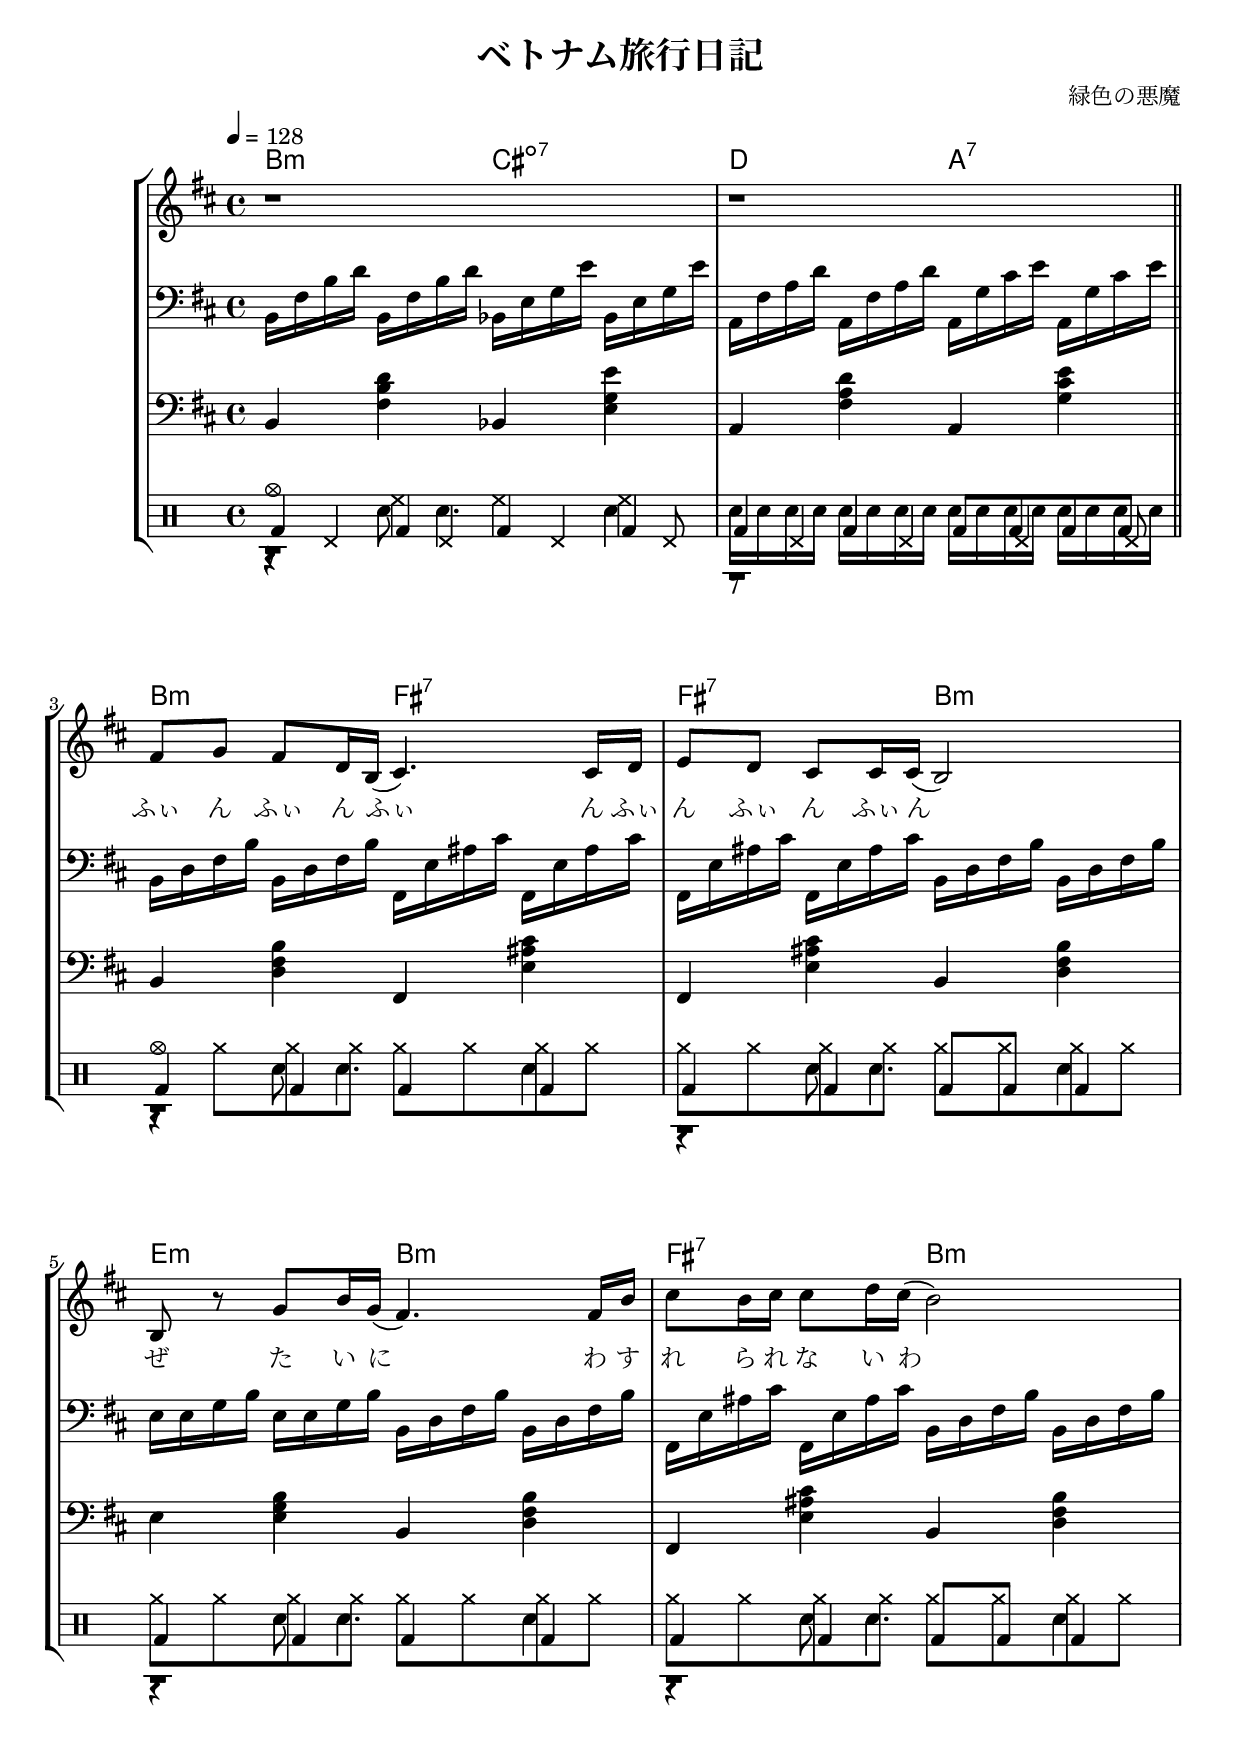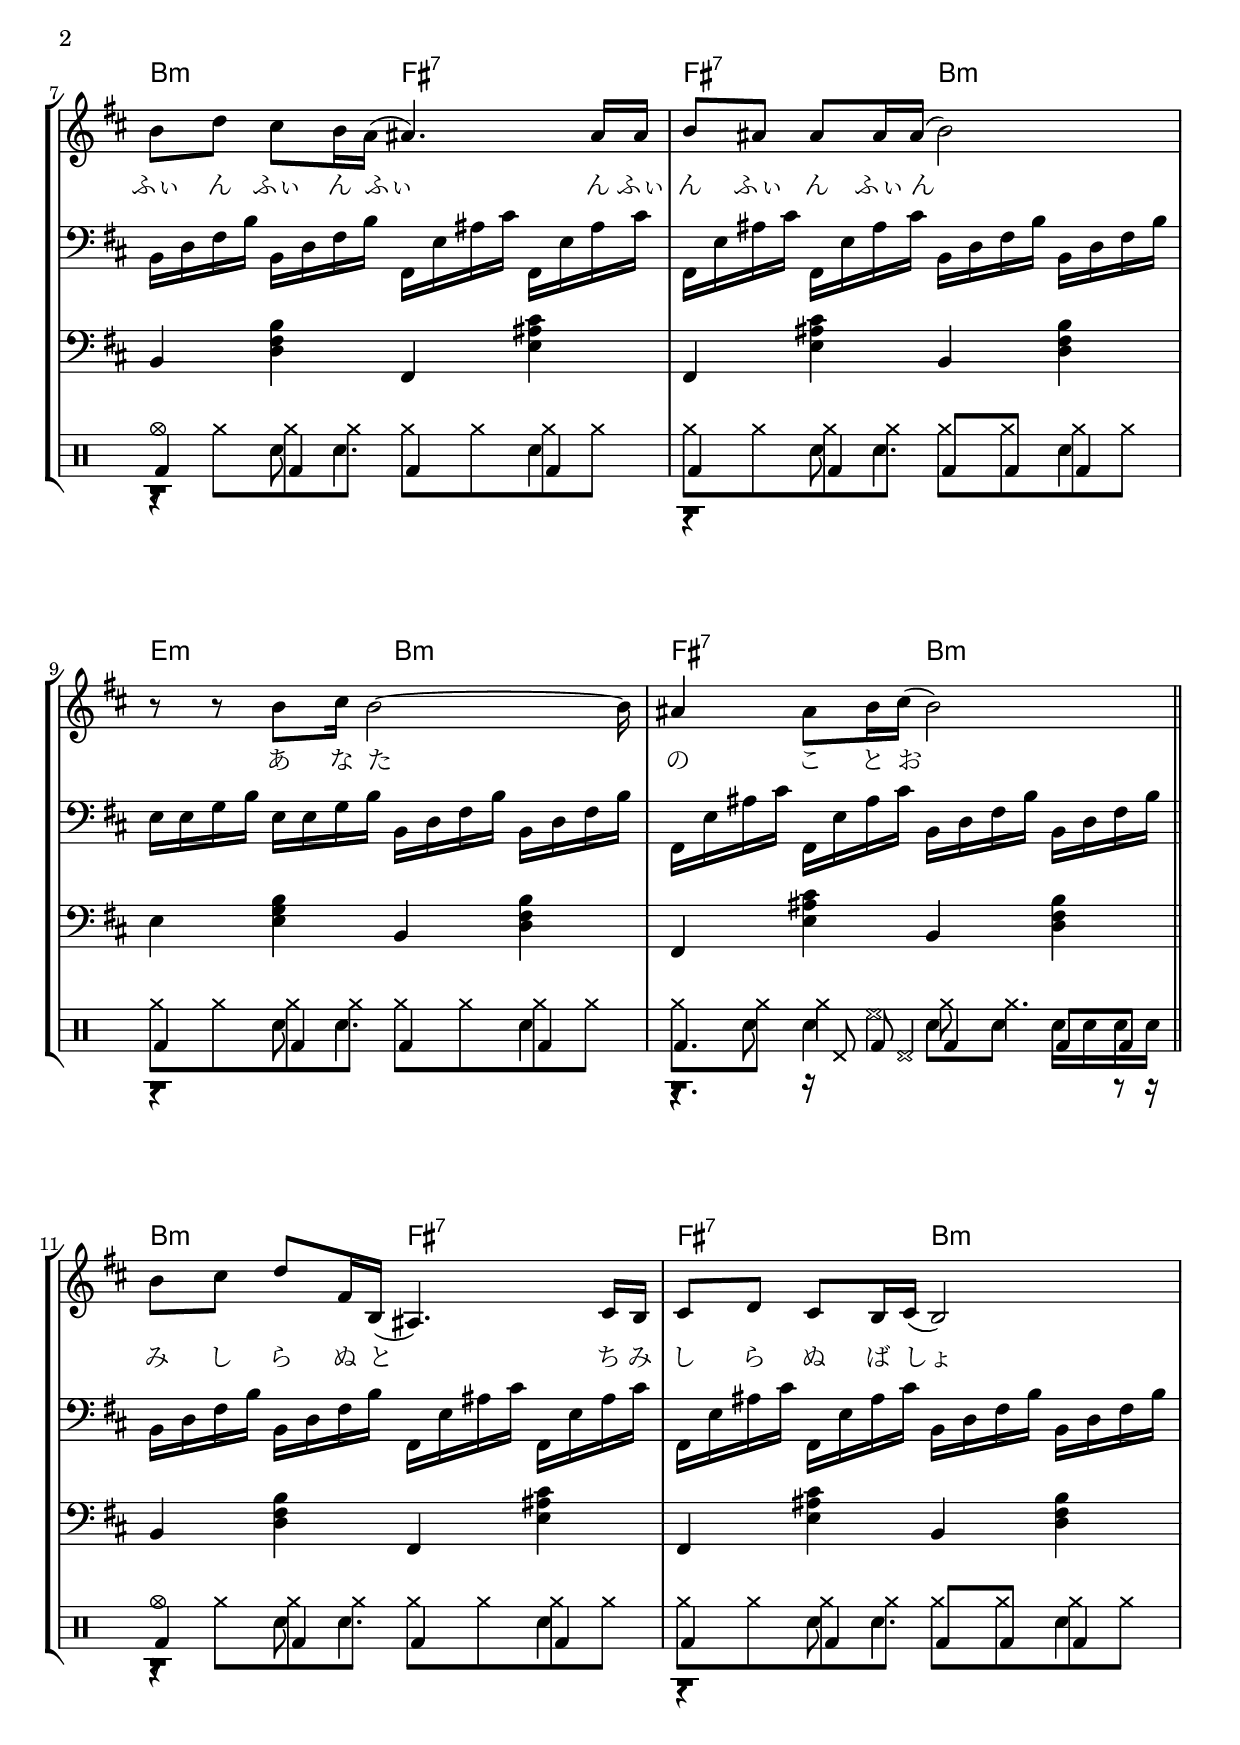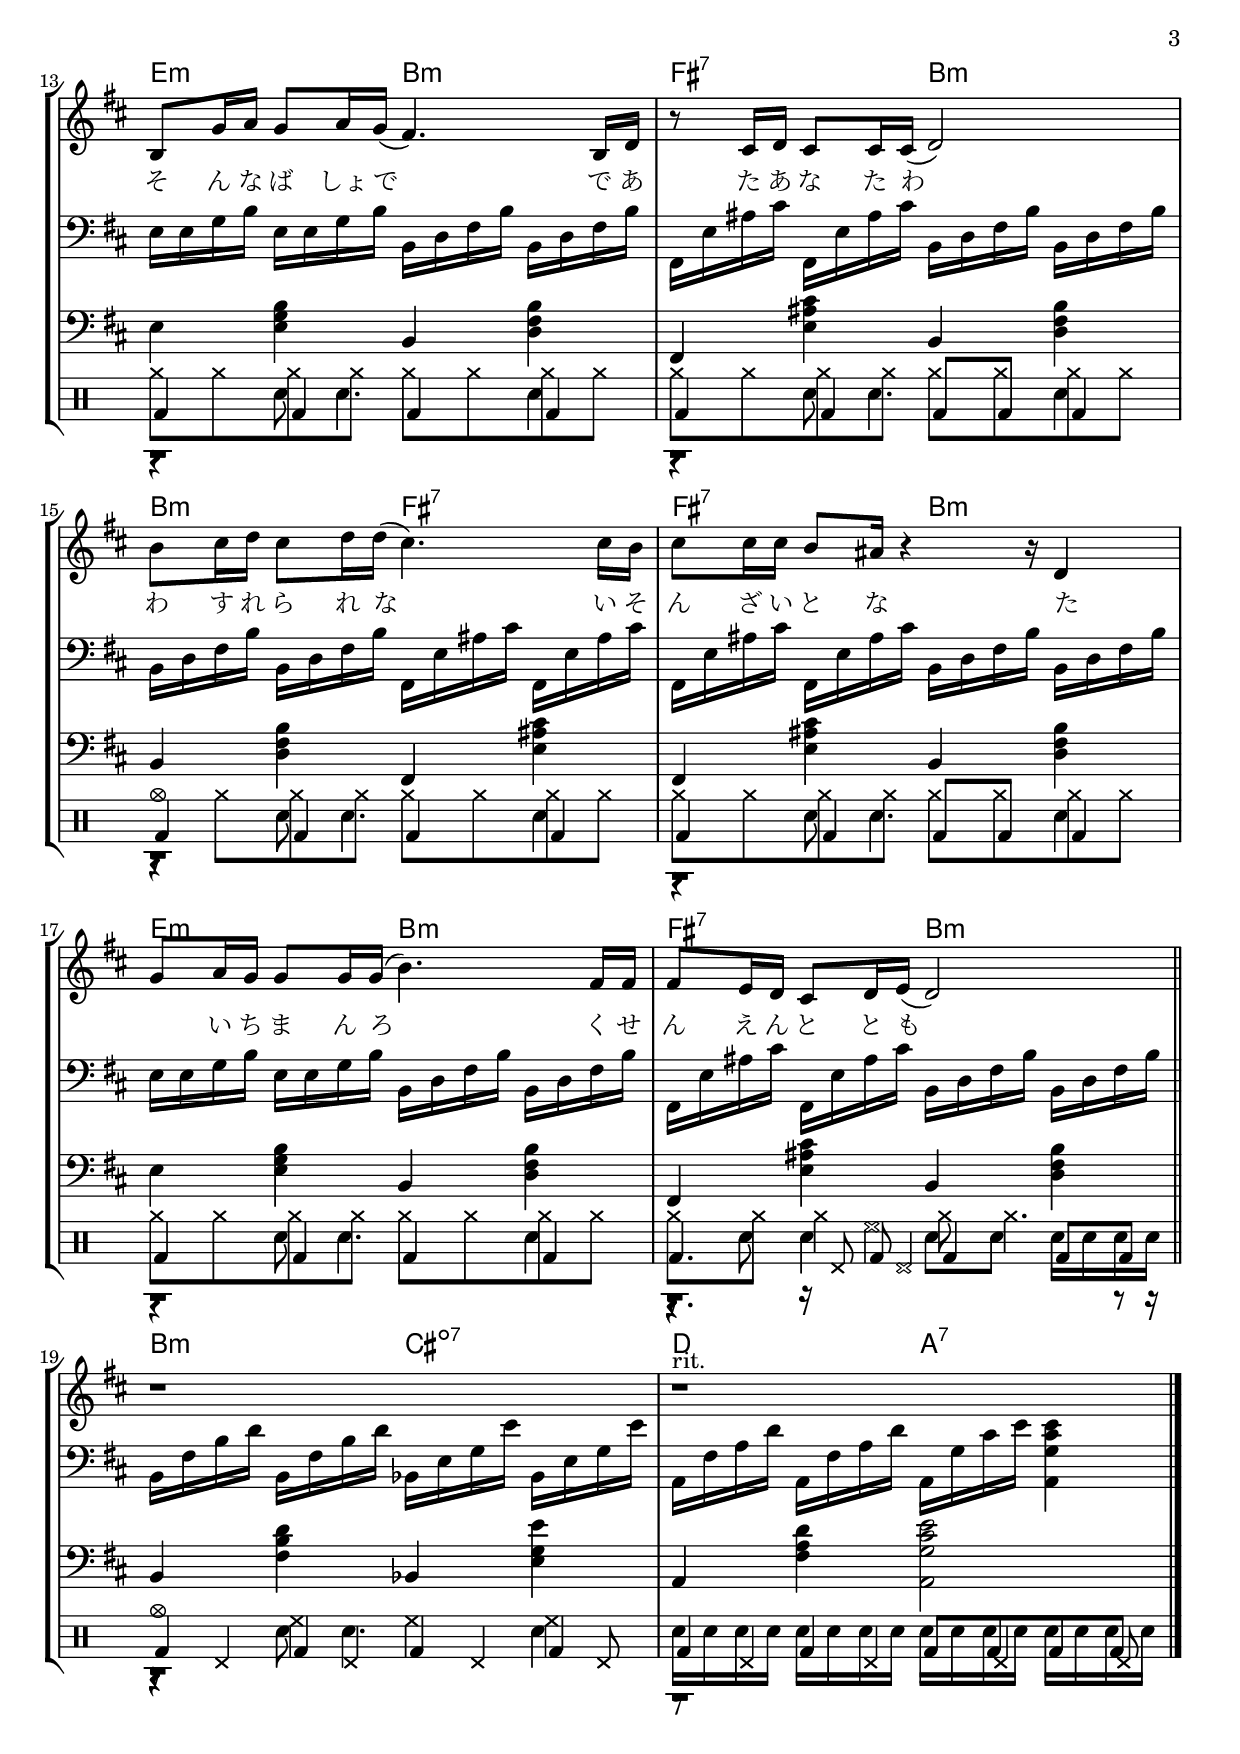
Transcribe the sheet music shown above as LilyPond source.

\version "2.12.1"

\header {
	title = \markup {ベトナム旅行日記}
	composer = \markup \center-column {緑色の悪魔}
}

harmony = \chordmode {
	b2:m cis:dim7 d a:7 

	b:m fis:7 fis:7 b:m e:m b:m fis:7 b:m b:m fis:7 fis:7 b:m e:m b:m fis:7 b:m 

	b:m fis:7 fis:7 b:m e:m b:m fis:7 b:m b:m fis:7 fis:7 b:m e:m b:m fis:7 b:m 

	b:m cis:dim7 d a:7 
}

melody = {
	\key d \major
	\tempo 4 = 128
	r1 | r1   
	\set Staff.midiInstrument = #"fss0.42"
	 fis'8  g'8  fis'8  d'16  b16  (cis'4.)  cis'16  d'16 
	e'8  d'8  cis'8  cis'16  cis'16  (b2) 
	b8  r8  g'8  b'16  g'16  (fis'4.)  fis'16  b'16 
	cis''8  b'16  cis''16  cis''8  d''16  cis''16  (b'2) 
	b'8  d''8  cis''8  b'16  a'16  (ais'4.)  ais'16  ais'16 
	b'8  ais'8  ais'8  ais'16  ais'16  (b'2) 
	r8  r8  b'8  cis''16  b'2~b'16 
	ais'4  ais'8  b'16  cis''16  (b'2)
	\set Staff.midiInstrument = #"mmi0.34"
	 b'8  cis''8  d''8  fis'16  b16  (ais4.)  cis'16  b16 
	cis'8  d'8  cis'8  b16  cis'16  (b2) 
	b8  g'16  a'16  g'8  a'16  g'16  (fis'4.)  b16  d'16 
	r8  cis'16  d'16  cis'8  cis'16  cis'16  (d'2) 
	b'8  cis''16  d''16  cis''8  d''16  d''16  (cis''4.)  cis''16  b'16 
	cis''8  cis''16  cis''16  b'8  ais'16  r4~r16  d'4 
	g'8  a'16  g'16  g'8  g'16  g'16  (b'4.)  fis'16  fis'16 
	fis'8  e'16  d'16  cis'8  d'16  e'16  (d'2)
	r1 | r1^"rit." \bar "|."
}

words = \lyricmode {
	
	ふぃ  ん  ふぃ  ん  ふぃ  ん  ふぃ  ん  ふぃ  ん  ふぃ  ん  ぜ  た  い  に  わ  す  れ  ら  れ  な  い  わ  ふぃ  ん  ふぃ  ん  ふぃ  ん  ふぃ  ん  ふぃ  ん  ふぃ  ん  あ  な  た  の  こ  と  お  
	み  し  ら  ぬ  と  ち  み  し  ら  ぬ  ば  しょ  そ  ん  な  ば  しょ  で  で  あ  た  あ  な  た  わ  わ  す  れ  ら  れ  な  い  そ  ん  ざ  い  と  な  た  い  ち  ま  ん  ろ  く  せ  ん  え  ん  と  と  も  に  
	
}

tempochange = {
	\tempo 4 = 128
	r1 | r1 \bar "||"
	\tempo 4 = 128
	r1 | r1 | r1 | r1 | r1 | r1 | r1 | r1 \bar "||"
	\tempo 4 = 128
	r1 | r1 | r1 | r1 | r1 | r1 | r1 | r1 \bar "||"
	\tempo 4 = 128
	r1 | \tempo 4 = 96 r2 \tempo 4 = 85 r2 \bar "|."
}

mainacc = {
	\clef bass
	\set Staff.midiInstrument = #"Bagpipe"
	\key d \major
	\tempo 4 = 128
	b,16 fis b d' b, fis b d'
	bes,16 e g e' bes, e g e'
	a,16 fis a d' a, fis a d'
	a,16 g cis' e' a, g cis' e'
	\bar "||"

	\set Staff.midiInstrument = #"Harmonica"
	b,16 d fis b b, d fis b
	fis,16 e ais cis' fis, e ais cis'
	fis,16 e ais cis' fis, e ais cis'
	b,16 d fis b b, d fis b
	e16 e g b e e g b
	b,16 d fis b b, d fis b
	fis,16 e ais cis' fis, e ais cis'
	b,16 d fis b b, d fis b
	b,16 d fis b b, d fis b
	fis,16 e ais cis' fis, e ais cis'
	fis,16 e ais cis' fis, e ais cis'
	b,16 d fis b b, d fis b
	e16 e g b e e g b
	b,16 d fis b b, d fis b
	fis,16 e ais cis' fis, e ais cis'
	b,16 d fis b b, d fis b
	\bar "||"

	\set Staff.midiInstrument = #"Electric Piano 1"
	b,16 d fis b b, d fis b
	fis,16 e ais cis' fis, e ais cis'
	fis,16 e ais cis' fis, e ais cis'
	b,16 d fis b b, d fis b
	e16 e g b e e g b
	b,16 d fis b b, d fis b
	fis,16 e ais cis' fis, e ais cis'
	b,16 d fis b b, d fis b
	b,16 d fis b b, d fis b
	fis,16 e ais cis' fis, e ais cis'
	fis,16 e ais cis' fis, e ais cis'
	b,16 d fis b b, d fis b
	e16 e g b e e g b
	b,16 d fis b b, d fis b
	fis,16 e ais cis' fis, e ais cis'
	b,16 d fis b b, d fis b
	\bar "||"

	\set Staff.midiInstrument = #"Bagpipe"
	b,16 fis b d' b, fis b d'
	bes,16 e g e' bes, e g e'
	a,16 fis a d' a, fis a d'
	a,16 g cis' e' <a, g cis' e'>4
	\bar "|."
}

subacc = {
	\clef bass
	\set Staff.midiInstrument = #"String Ensemble 1"
	\key d \major
	\tempo 4 = 128
	b,4 <fis b d'>4
	bes,4 <e g e'>4
	a,4 <fis a d'>4
	a,4 <g cis' e'>4
	\bar "||"

	\set Staff.midiInstrument = #"String Ensemble 1"
	b,4 <d fis b>4
	fis,4 <e ais cis'>4
	fis,4 <e ais cis'>4
	b,4 <d fis b>4
	e4 <e g b>4
	b,4 <d fis b>4
	fis,4 <e ais cis'>4
	b,4 <d fis b>4
	b,4 <d fis b>4
	fis,4 <e ais cis'>4
	fis,4 <e ais cis'>4
	b,4 <d fis b>4
	e4 <e g b>4
	b,4 <d fis b>4
	fis,4 <e ais cis'>4
	b,4 <d fis b>4
	\bar "||"

	\set Staff.midiInstrument = #"String Ensemble 1"
	b,4 <d fis b>4
	fis,4 <e ais cis'>4
	fis,4 <e ais cis'>4
	b,4 <d fis b>4
	e4 <e g b>4
	b,4 <d fis b>4
	fis,4 <e ais cis'>4
	b,4 <d fis b>4
	b,4 <d fis b>4
	fis,4 <e ais cis'>4
	fis,4 <e ais cis'>4
	b,4 <d fis b>4
	e4 <e g b>4
	b,4 <d fis b>4
	fis,4 <e ais cis'>4
	b,4 <d fis b>4
	\bar "||"

	\set Staff.midiInstrument = #"String Ensemble 1"
	b,4 <fis b d'>4
	bes,4 <e g e'>4
	a,4 <fis a d'>4
	<a, g cis' e'>2
	\bar "|."
}

percA = {
	\drummode {
	r4 hh4 hh4 hh4  |r1  \bar "||"
	r8 cymr8 cymr8 cymr8 cymr8 cymr8 cymr8 cymr8  |cymr8 cymr8 cymr8 cymr8 cymr8 cymr8 cymr8 cymr8  |cymr8 cymr8 cymr8 cymr8 cymr8 cymr8 cymr8 cymr8  |cymr8 cymr8 cymr8 cymr8 cymr8 cymr8 cymr8 cymr8  |r8 cymr8 cymr8 cymr8 cymr8 cymr8 cymr8 cymr8  |cymr8 cymr8 cymr8 cymr8 cymr8 cymr8 cymr8 cymr8  |cymr8 cymr8 cymr8 cymr8 cymr8 cymr8 cymr8 cymr8  |cymr8 cymr8 cymr4 cymr8 cymr4.  \bar "||"
	r8 cymr8 cymr8 cymr8 cymr8 cymr8 cymr8 cymr8  |cymr8 cymr8 cymr8 cymr8 cymr8 cymr8 cymr8 cymr8  |cymr8 cymr8 cymr8 cymr8 cymr8 cymr8 cymr8 cymr8  |cymr8 cymr8 cymr8 cymr8 cymr8 cymr8 cymr8 cymr8  |r8 cymr8 cymr8 cymr8 cymr8 cymr8 cymr8 cymr8  |cymr8 cymr8 cymr8 cymr8 cymr8 cymr8 cymr8 cymr8  |cymr8 cymr8 cymr8 cymr8 cymr8 cymr8 cymr8 cymr8  |cymr8 cymr8 cymr4 cymr8 cymr4.  \bar "||"
	r4 hh4 hh4 hh4  |r1  \bar "|."
	}
}

percB = {
	\drummode {
	r4 sn8 sn4. sn4  |sn16 sn16 sn16 sn16 sn16 sn16 sn16 sn16 sn16 sn16 sn16 sn16 sn16 sn16 sn16 sn16  \bar "||"
	r4 sn8 sn4. sn4  |r4 sn8 sn4. sn4  |r4 sn8 sn4. sn4  |r4 sn8 sn4. sn4  |r4 sn8 sn4. sn4  |r4 sn8 sn4. sn4  |r4 sn8 sn4. sn4  |r8 sn8 sn4 sn8 sn8 sn16 sn16 sn16 sn16  \bar "||"
	r4 sn8 sn4. sn4  |r4 sn8 sn4. sn4  |r4 sn8 sn4. sn4  |r4 sn8 sn4. sn4  |r4 sn8 sn4. sn4  |r4 sn8 sn4. sn4  |r4 sn8 sn4. sn4  |r8 sn8 sn4 sn8 sn8 sn16 sn16 sn16 sn16  \bar "||"
	r4 sn8 sn4. sn4  |sn16 sn16 sn16 sn16 sn16 sn16 sn16 sn16 sn16 sn16 sn16 sn16 sn16 sn16 sn16 sn16  \bar "|."
	}
}

percC = {
	\drummode {
	bd4 bd4 bd4 bd4  |bd4 bd4 bd8 bd8 bd8 bd8  \bar "||"
	bd4 bd4 bd4 bd4  |bd4 bd4 bd8 bd8 bd4  |bd4 bd4 bd4 bd4  |bd4 bd4 bd8 bd8 bd4  |bd4 bd4 bd4 bd4  |bd4 bd4 bd8 bd8 bd4  |bd4 bd4 bd4 bd4  |bd4. bd8 bd4 bd8 bd8  \bar "||"
	bd4 bd4 bd4 bd4  |bd4 bd4 bd8 bd8 bd4  |bd4 bd4 bd4 bd4  |bd4 bd4 bd8 bd8 bd4  |bd4 bd4 bd4 bd4  |bd4 bd4 bd8 bd8 bd4  |bd4 bd4 bd4 bd4  |bd4. bd8 bd4 bd8 bd8  \bar "||"
	bd4 bd4 bd4 bd4  |bd4 bd4 bd8 bd8 bd8 bd8  \bar "|."
	}
}

percD = {
	\drummode {
	r8 hhp4 hhp4 hhp4 hhp8  |r8 hhp4 hhp4 hhp4 hhp8  \bar "||"
	cymc1  |r1 |r1 |r1 |cymc1  |r1 |r1 |r1 \bar "||"
	cymc1  |r1 |r1 |r1 |cymc1  |r1 |r1 |r1 \bar "||"
	r8 hhp4 hhp4 hhp4 hhp8  |r8 hhp4 hhp4 hhp4 hhp8  \bar "|."
	}
}

percE = {
	\drummode {
	cymc1  |r1 \bar "||"
	r1 |r1 |r1 |r1 |r1 |r1 |r1 |r4 r16 hhp8 hhp2 r16  \bar "||"
	r1 |r1 |r1 |r1 |r1 |r1 |r1 |r4 r16 hhp8 hhp2 r16  \bar "||"
	cymc1  |r1 \bar "|."
	}
}

percF = {
	\drummode {
	r1 | r1 \bar "||"
	r1 |r1 |r1 |r1 |r1 |r1 |r1 |r4. hh2 r8  \bar "||"
	r1 |r1 |r1 |r1 |r1 |r1 |r1 |r4. hh2 r8  \bar "||"
	r1 | r1 \bar "|."
	}
}

\score {
	<<
		\new StaffGroup <<
			\new ChordNames {\harmony}
			\new Voice = "melody" {\melody}
			\new Lyrics \lyricsto "melody" \words
			\new Staff = "mainacc" {\mainacc}
			\new Staff = "subacc" {\subacc}
			\new DrumStaff <<
				\new DrumVoice {\percA}
				\new DrumVoice {\percB}
				\new DrumVoice {\percC}
				\new DrumVoice {\percD}
				\new DrumVoice {\percE}
				\new DrumVoice {\percF}
			>>
		>>
	>>
	\layout { }
}
